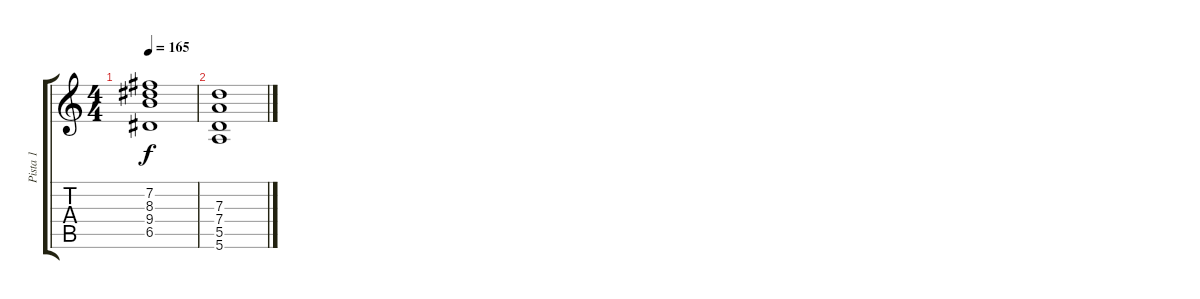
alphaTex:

\track ("Pista 1" "Pista 1") {instrument overdrivenguitar}
\staff {score tabs}
\tuning (E4 B3 G3 D3 A2 E2) {hide}
\ts (4 4)
\tempo 165
\clef g2
\ks c
(7.2 8.3 9.4 6.5).1{dy f} |
(7.3 7.4 5.5 5.6).1
